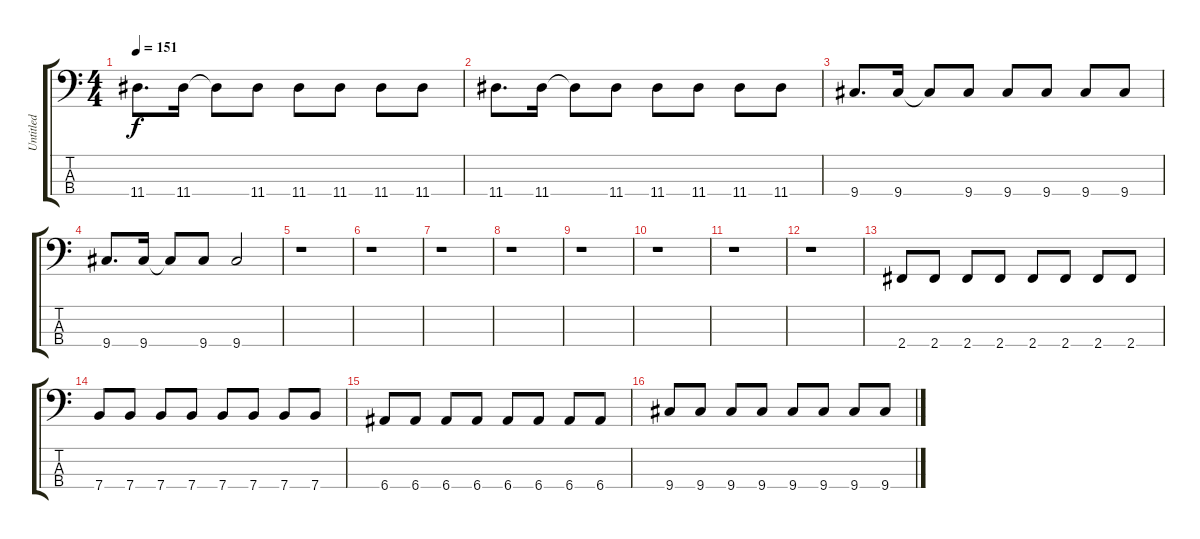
\track ("Untitled" "Untitled") {instrument electricbassfinger}
\staff {score tabs}
\tuning (G2 D2 A1 E1) {hide}
\ts (4 4)
\tempo 151
\clef f4
\ks c
11.4.8{d dy f} 11.4.16 11.4{t}.8 11.4.8 11.4.8 11.4.8 11.4.8 11.4.8 |
11.4.8{d} 11.4.16 11.4{t}.8 11.4.8 11.4.8 11.4.8 11.4.8 11.4.8 |
9.4.8{d} 9.4.16 9.4{t}.8 9.4.8 9.4.8 9.4.8 9.4.8 9.4.8 |
9.4.8{d} 9.4.16 9.4{t}.8 9.4.8 9.4.2 |
r.1 |
r.1 |
r.1 |
r.1 |
r.1 |
r.1 |
r.1 |
r.1 |
2.4.8 2.4.8 2.4.8 2.4.8 2.4.8 2.4.8 2.4.8 2.4.8 |
7.4.8 7.4.8 7.4.8 7.4.8 7.4.8 7.4.8 7.4.8 7.4.8 |
6.4.8 6.4.8 6.4.8 6.4.8 6.4.8 6.4.8 6.4.8 6.4.8 |
9.4.8 9.4.8 9.4.8 9.4.8 9.4.8 9.4.8 9.4.8 9.4.8
